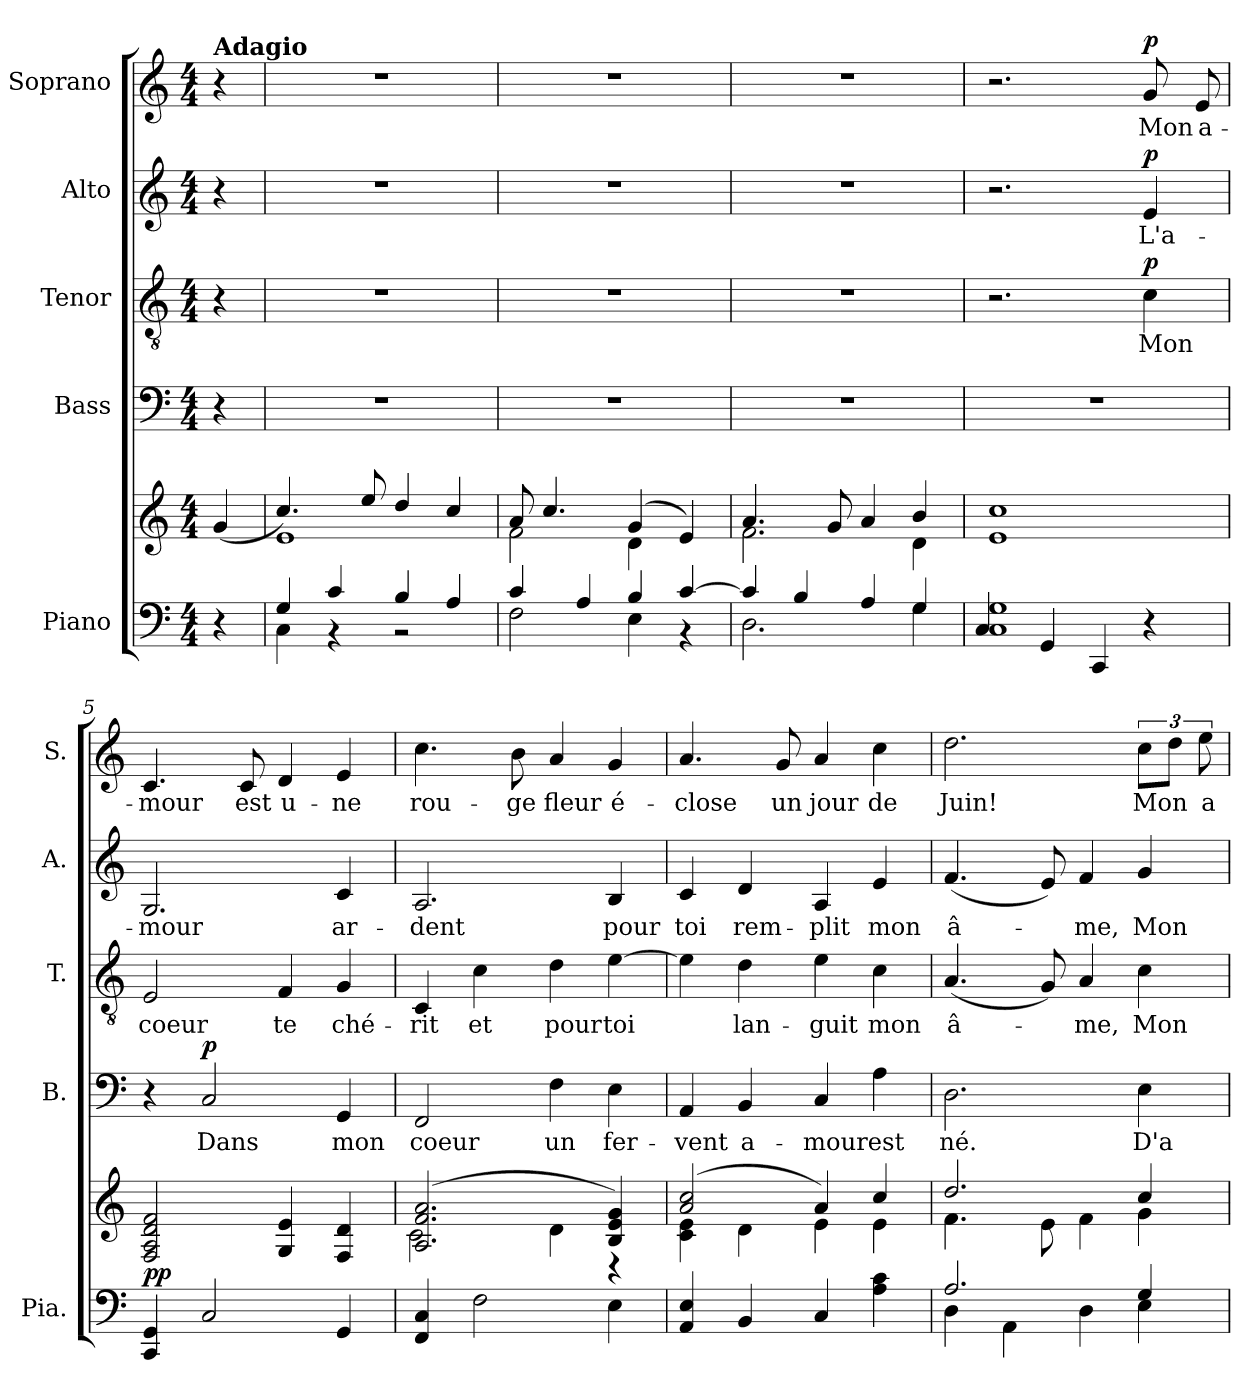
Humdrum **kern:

**kern	**kern	**dynam	**kern	**text	**dynam	**kern	**text	**dynam	**kern	**text	**dynam	**kern	**text	**dynam
*part5	*part5	*part5	*part4	*part4	*part4	*part3	*part3	*part3	*part2	*part2	*part2	*part1	*part1	*part1
*staff6	*staff5	*staff5/6	*staff4	*staff4	*staff4	*staff3	*staff3	*staff3	*staff2	*staff2	*staff2	*staff1	*staff1	*staff1
*I"Piano	*	*	*I"Bass	*	*	*I"Tenor	*	*	*I"Alto	*	*	*I"Soprano	*	*
*I'Pia.	*	*	*I'B.	*	*	*I'T.	*	*	*I'A.	*	*	*I'S.	*	*
*clefF4	*clefG2	*	*clefF4	*	*	*clefGv2	*	*	*clefG2	*	*	*clefG2	*	*
*k[]	*k[]	*	*k[]	*	*	*k[]	*	*	*k[]	*	*	*k[]	*	*
*M4/4	*M4/4	*	*M4/4	*	*	*M4/4	*	*	*M4/4	*	*	*M4/4	*	*
*MM88	*MM88	*	*MM88	*	*	*MM88	*	*	*MM88	*	*	*MM88	*	*
=	=	=	=	=	=	=	=	=	=	=	=	=	=	=
!	!	!	!	!	!	!	!	!	!	!	!	!LO:TX:a:B:t=Adagio	!	!
4r	(>4g/	.	4r	.	.	4r	.	.	4r	.	.	4r	.	.
=1	=1	=1	=1	=1	=1	=1	=1	=1	=1	=1	=1	=1	=1	=1
*^	*^	*	*	*	*	*	*	*	*	*	*	*	*	*
4G/	4C\	4.cc/)	1e	.	1r	.	.	1r	.	.	1r	.	.	1r	.	.
4c/	4r	.	.	.	.	.	.	.	.	.	.	.	.	.	.	.
.	.	8ee/	.	.	.	.	.	.	.	.	.	.	.	.	.	.
4B/	2r	4dd/	.	.	.	.	.	.	.	.	.	.	.	.	.	.
4A/	.	4cc/	.	.	.	.	.	.	.	.	.	.	.	.	.	.
=2	=2	=2	=2	=2	=2	=2	=2	=2	=2	=2	=2	=2	=2	=2	=2	=2
4c/	2F\	8a/	2f\	.	1r	.	.	1r	.	.	1r	.	.	1r	.	.
.	.	4.cc/	.	.	.	.	.	.	.	.	.	.	.	.	.	.
4A/	.	.	.	.	.	.	.	.	.	.	.	.	.	.	.	.
4B/	4E\	(>4g/	4d\	.	.	.	.	.	.	.	.	.	.	.	.	.
[4c/	4r	4e/)	4ryy	.	.	.	.	.	.	.	.	.	.	.	.	.
=3	=3	=3	=3	=3	=3	=3	=3	=3	=3	=3	=3	=3	=3	=3	=3	=3
4c/]	2.D\	4.a/	2.f\	.	1r	.	.	1r	.	.	1r	.	.	1r	.	.
4B/	.	.	.	.	.	.	.	.	.	.	.	.	.	.	.	.
.	.	8g/	.	.	.	.	.	.	.	.	.	.	.	.	.	.
4A/	.	4a/	.	.	.	.	.	.	.	.	.	.	.	.	.	.
4G/	4G\	4b/	4d\	.	.	.	.	.	.	.	.	.	.	.	.	.
=4	=4	=4	=4	=4	=4	=4	=4	=4	=4	=4	=4	=4	=4	=4	=4	=4
*	*^	*	*	*	*	*	*	*	*	*	*	*	*	*	*	*
1G	1C	4C/	1cc	1e	.	1r	.	.	2.r	.	.	2.r	.	.	2.r	.	.
.	.	4GG/	.	.	.	.	.	.	.	.	.	.	.	.	.	.	.
.	.	4CC/	.	.	.	.	.	.	.	.	.	.	.	.	.	.	.
!	!	!	!	!	!	!	!	!	!	!LO:LY:b	!LO:DY:a	!	!LO:LY:b	!LO:DY:a	!	!LO:LY:b	!LO:DY:a
.	.	4r	.	.	.	.	.	.	4c\	Mon	p	4e/	L'a-	p	8g/	Mon	p
!	!	!	!	!	!	!	!	!	!	!	!	!	!	!	!	!LO:LY:b	!
.	.	.	.	.	.	.	.	.	.	.	.	.	.	.	8e/	a-	.
*v	*v	*v	*	*	*	*	*	*	*	*	*	*	*	*	*	*	*
*	*v	*v	*	*	*	*	*	*	*	*	*	*	*	*	*
=5	=5	=5	=5	=5	=5	=5	=5	=5	=5	=5	=5	=5	=5	=5
!	!	!LO:DY:a=2	!	!	!	!	!LO:LY:b	!	!	!LO:LY:b	!	!	!LO:LY:b	!
4CC/ 4GG/	2F/ 2A/ 2d/ 2f/	pp	4r	.	.	2E/	coeur	.	2.G/	-mour	.	4.c/	-mour	.
!	!	!	!	!LO:LY:b	!LO:DY:a	!	!	!	!	!	!	!	!	!
2C/	.	.	2C/	Dans	p	.	.	.	.	.	.	.	.	.
!	!	!	!	!	!	!	!	!	!	!	!	!	!LO:LY:b	!
.	.	.	.	.	.	.	.	.	.	.	.	8c/	est	.
!	!	!	!	!	!	!	!LO:LY:b	!	!	!	!	!	!LO:LY:b	!
.	4G/ 4e/	.	.	.	.	4F/	te	.	.	.	.	4d/	u-	.
!	!	!	!	!LO:LY:b	!	!	!LO:LY:b	!	!	!LO:LY:b	!	!	!LO:LY:b	!
4GG/	4F/ 4d/	.	4GG/	mon	.	4G/	ché-	.	4c/	ar-	.	4e/	-ne	.
=6	=6	=6	=6	=6	=6	=6	=6	=6	=6	=6	=6	=6	=6	=6
*	*^	*	*	*	*	*	*	*	*	*	*	*	*	*
!	!	!	!	!	!LO:LY:b	!	!	!LO:LY:b	!	!	!LO:LY:b	!	!	!LO:LY:b	!
4FF/ 4C/	(<2.A/ 2.f/ 2.a/	2c\	.	2FF/	coeur	.	4C/	-rit	.	2.A/	-dent	.	4.cc\	rou-	.
!	!	!	!	!	!	!	!	!LO:LY:b	!	!	!	!	!	!	!
2F\	.	.	.	.	.	.	4c\	et	.	.	.	.	.	.	.
!	!	!	!	!	!	!	!	!	!	!	!	!	!	!LO:LY:b	!
.	.	.	.	.	.	.	.	.	.	.	.	.	8b\	-ge	.
!	!	!	!	!	!LO:LY:b	!	!	!LO:LY:b	!	!	!	!	!	!LO:LY:b	!
.	.	4d\	.	4F\	un	.	4d\	pour	.	.	.	.	4a/	fleur	.
!	!	!	!	!	!LO:LY:b	!	!	!LO:LY:b	!	!	!LO:LY:b	!	!	!LO:LY:b	!
4E\	4B/ 4e/ 4g/)	4r	.	4E\	fer-	.	[4e\	toi	.	4B/	pour	.	4g/	é-	.
!!LO:LB:g=z
=7	=7	=7	=7	=7	=7	=7	=7	=7	=7	=7	=7	=7	=7	=7	=7
!	!	!	!	!	!LO:LY:b	!	!	!	!	!	!LO:LY:b	!	!	!LO:LY:b	!
4AA/ 4E/	(>2a/ 2cc/	4c\ 4e\	.	4AA/	-vent	.	4e\]	.	.	4c/	toi	.	4.a/	-close	.
!	!	!	!	!	!LO:LY:b	!	!	!LO:LY:b	!	!	!LO:LY:b	!	!	!	!
4BB/	.	4d\	.	4BB/	a-	.	4d\	lan-	.	4d/	rem-	.	.	.	.
!	!	!	!	!	!	!	!	!	!	!	!	!	!	!LO:LY:b	!
.	.	.	.	.	.	.	.	.	.	.	.	.	8g/	un	.
!	!	!	!	!	!LO:LY:b	!	!	!LO:LY:b	!	!	!LO:LY:b	!	!	!LO:LY:b	!
4C/	4a/)	4e\	.	4C/	-mour	.	4e\	-guit	.	4A/	-plit	.	4a/	jour	.
!	!	!	!	!	!LO:LY:b	!	!	!LO:LY:b	!	!	!LO:LY:b	!	!	!LO:LY:b	!
4A\ 4c\	4cc/	4e\	.	4A\	est	.	4c\	mon	.	4e/	mon	.	4cc\	de	.
=8	=8	=8	=8	=8	=8	=8	=8	=8	=8	=8	=8	=8	=8	=8	=8
*^	*	*	*	*	*	*	*	*	*	*	*	*	*	*	*
!	!	!	!	!	!	!LO:LY:b	!	!	!LO:LY:b	!	!	!LO:LY:b	!	!	!LO:LY:b	!
2.A/	4D\	2.dd/	4.f\	.	2.D\	né.	.	(<4.A/	â-	.	(<4.f/	â-	.	2.dd\	Juin!	.
.	4AA\	.	.	.	.	.	.	.	.	.	.	.	.	.	.	.
.	.	.	8e\	.	.	.	.	8G/)	.	.	8e/)	.	.	.	.	.
!	!	!	!	!	!	!	!	!	!LO:LY:b	!	!	!LO:LY:b	!	!	!	!
.	4D\	.	4f\	.	.	.	.	4A/	-me,	.	4f/	-me,	.	.	.	.
!	!	!	!	!	!	!LO:LY:b	!	!	!LO:LY:b	!	!	!LO:LY:b	!	!	!LO:LY:b	!
4G/	4E\	4cc/	4g\	.	4E\	D'a-	.	4c\	Mon	.	4g/	Mon	.	12cc\L	Mon	.
.	.	.	.	.	.	.	.	.	.	.	.	.	.	12dd\J	.	.
!	!	!	!	!	!	!	!	!	!	!	!	!	!	!	!LO:LY:b	!
.	.	.	.	.	.	.	.	.	.	.	.	.	.	12ee\	a-	.
*v	*v	*	*	*	*	*	*	*	*	*	*	*	*	*	*	*
*	*v	*v	*	*	*	*	*	*	*	*	*	*	*	*	*
=	=	=	=	=	=	=	=	=	=	=	=	=	=	=
*-	*-	*-	*-	*-	*-	*-	*-	*-	*-	*-	*-	*-	*-	*-
